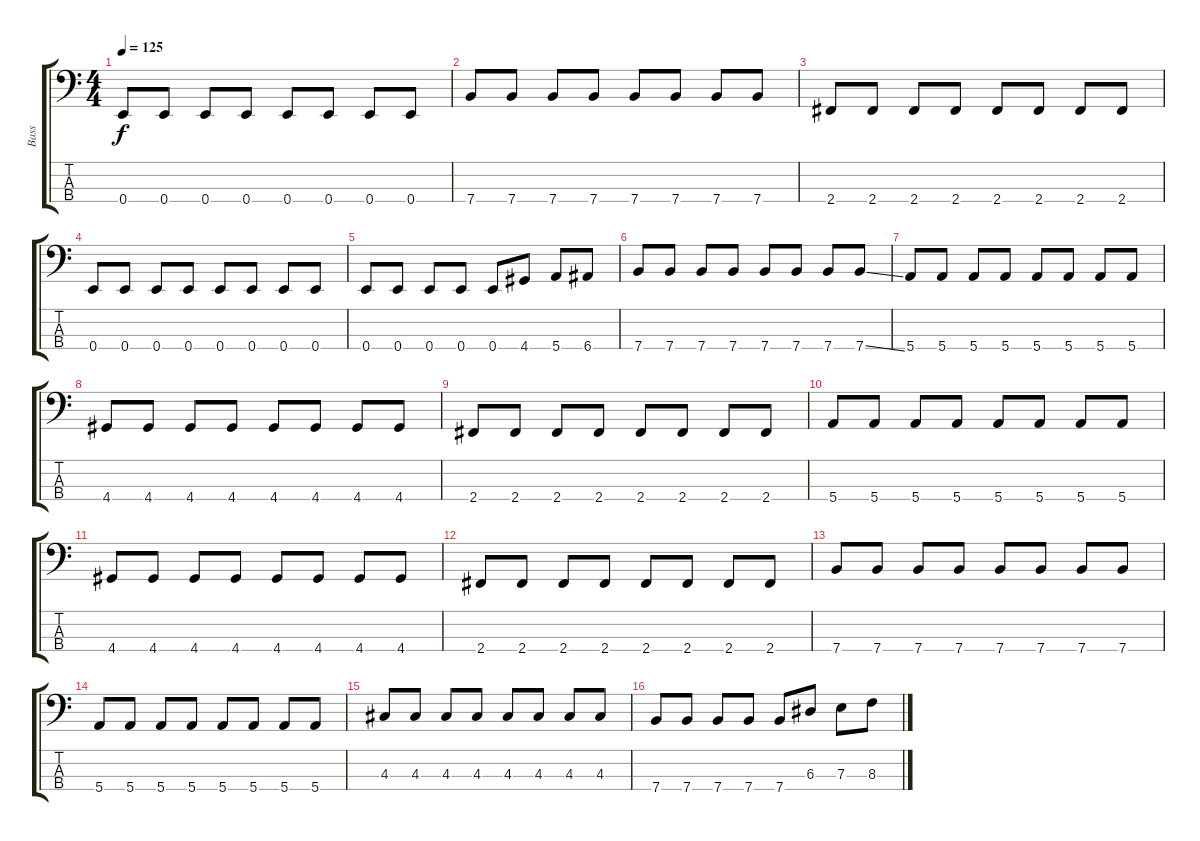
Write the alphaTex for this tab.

\track ("Bass" "Bass") {instrument electricbasspick}
\staff {score tabs}
\tuning (G2 D2 A1 E1) {hide}
\ts (4 4)
\tempo 125
\clef f4
\ks c
0.4.8{dy f} 0.4.8 0.4.8 0.4.8 0.4.8 0.4.8 0.4.8 0.4.8 |
7.4.8 7.4.8 7.4.8 7.4.8 7.4.8 7.4.8 7.4.8 7.4.8 |
2.4.8 2.4.8 2.4.8 2.4.8 2.4.8 2.4.8 2.4.8 2.4.8 |
0.4.8 0.4.8 0.4.8 0.4.8 0.4.8 0.4.8 0.4.8 0.4.8 |
0.4.8 0.4.8 0.4.8 0.4.8 0.4.8 4.4.8 5.4.8 6.4.8 |
7.4.8 7.4.8 7.4.8 7.4.8 7.4.8 7.4.8 7.4.8 7.4{ss}.8 |
5.4.8 5.4.8 5.4.8 5.4.8 5.4.8 5.4.8 5.4.8 5.4.8 |
4.4.8 4.4.8 4.4.8 4.4.8 4.4.8 4.4.8 4.4.8 4.4.8 |
2.4.8 2.4.8 2.4.8 2.4.8 2.4.8 2.4.8 2.4.8 2.4.8 |
5.4.8 5.4.8 5.4.8 5.4.8 5.4.8 5.4.8 5.4.8 5.4.8 |
4.4.8 4.4.8 4.4.8 4.4.8 4.4.8 4.4.8 4.4.8 4.4.8 |
2.4.8 2.4.8 2.4.8 2.4.8 2.4.8 2.4.8 2.4.8 2.4.8 |
7.4.8 7.4.8 7.4.8 7.4.8 7.4.8 7.4.8 7.4.8 7.4.8 |
5.4.8 5.4.8 5.4.8 5.4.8 5.4.8 5.4.8 5.4.8 5.4.8 |
4.3.8 4.3.8 4.3.8 4.3.8 4.3.8 4.3.8 4.3.8 4.3.8 |
7.4.8 7.4.8 7.4.8 7.4.8 7.4.8 6.3.8 7.3.8 8.3.8
